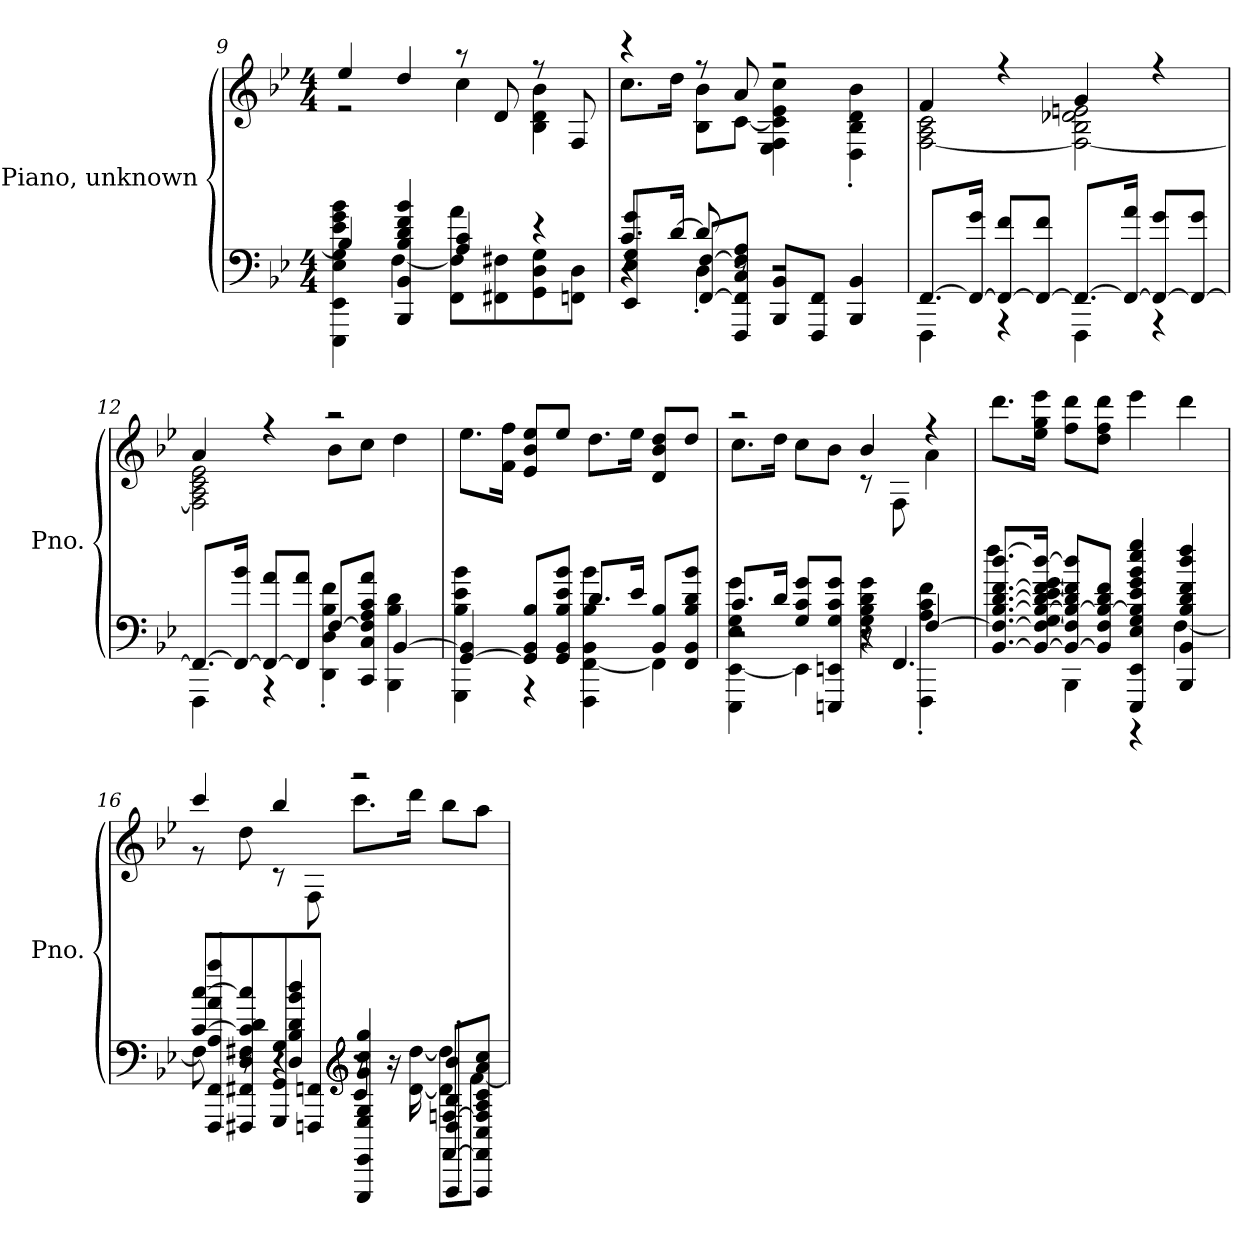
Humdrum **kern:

**kern	**kern
*part1	*part1
*staff2	*staff1
*I"Piano, unknown	*
*I'Pno.	*
*clefF4	*clefG2
*k[b-e-]	*k[b-e-]
*M4/4	*M4/4
=9	=9
*^	*^
4B-/]	4EEE-\ 4EE-\ 4E-\ 4G\ 4e-\ 4g\ 4b-\	4ee-/	2r
4BBB-/ 4BB-/ 4B-/ 4d/ 4f/ 4b-/	[4F\	4dd/	.
4A/ 4c/	8FF\ 8F\] 8a\L	8r	4cc\
.	8FF#X\ 8F#X\	8d/	.
4r	8GG\ 8D\ 8G\	8r	4B-\ 4d\ 4b-\
.	8FFn\ 8D\J	8F/	.
=10	=10	=10	=10
*	*^	*	*
8.c/L	4r	4EE-/ 4E-/ 4G/ 4g/	4r	8.cc\L
[16d/Jk	.	.	.	16dd\Jk
8d/]	4D'\	[8FF/ [8F/L	8r	8B-\ 8b-\L
8r	.	8FFF/ 8FF/] 8C/ 8F/] 8A/J	8a/	[8c\J
2r	2r	8BBB-/ 8BB-/L	2r	4E-\ 4F\ 4c\] 4e-\ 4cc\
.	.	8FFF/ 8FF/J	.	.
.	.	4BBB-/ 4BB-/	.	4D\' 4B-\' 4d\' 4b-\'
*	*v	*v	*	*
!!LO:LB:g=z	!!
=11	=11	=11	=11
[8.FF/L	4FFF\	4f/	[2F\ 2A\ 2c\
16FF/_ 16g/Jk	.	.	.
8FF/_ 8f/L	4r	4r	.
8FF/_ 8f/J	.	.	.
8.FF/L_	4FFF\	4g/	2F\_ 2B-\ 2d-X\ 2en\
16FF/_ 16a/Jk	.	.	.
8FF/_ 8g/L	4r	4r	.
8FF/_ 8g/J	.	.	.
=12	=12	=12	=12
8.FF/L_	4FFF\	4a/	2F\] 2A\ 2c\ 2e-\
16FF/_ 16b-/Jk	.	.	.
8FF/_ 8a/L	4r	4r	.
8FF/] 8a/J	.	.	.
[8F/L	4DD\' 4D\' 4B-\' 4f\'	2r	8b-\L
8CC/ 8C/ 8F/] 8A/ 8c/ 8a/J	.	.	8cc\J
[4BB-/	4BBB-\ 4B-\ 4d\	.	4dd\
*	*	*v	*v
=13	=13	=13
[4GG/ 4BB-/]	4GGG\ 4B-\ 4e-\ 4b-\	8.ee-\L
.	.	16f\ 16ff\Jk
8GG/] 8BB-/ 8B-/L	4r	8e-/ 8b-/ 8ee-/L
8GG/ 8BB-/ 8B-/ 8e-/ 8b-/J	.	8ee-/J
8.d/L	4FFF\ [4FF\ 4BB-\ 4B-\ 4b-\	8.dd\L
16e-/Jk	.	16ee-\Jk
8BB-/ 8B-/L	4FF\]	8d/ 8b-/ 8dd/L
8FF/ 8BB-/ 8B-/ 8d/ 8b-/J	.	8dd/J
!!LO:LB:g=z
=14	=14	=14
*	*^	*^
8.c/L	4EEE-\ [4EE-\ 4E-\ 4G\ 4g\	2r	2r	8.cc\L
16d/Jk	.	.	.	16dd\Jk
8G/ 8c/ 8g/L	4EE-\]	.	.	8cc\L
8EEEn/ 8EEn/ 8G/ 8c/ 8g/J	.	.	.	8b-\J
4r	4G\ 4B-\ 4d\ 4g\	8r	4b-/	8r
.	.	4.FF/	.	8F\
[4F/	4FFF\' 4A\' 4c\' 4f\'	.	4r	4a\
*	*v	*v	*	*
*	*	*v	*v
=15	=15	=15
[8.BB-/ 8.F/_ [8.B-/ [8.d/ [8.f/ [8.dd/L	4ff\	8.ddd\L
16BB-/_ 16F/_ 16G/ 16B-/_ 16d/_ 16e-/ 16f/_ 16g/ 16dd/_Jk	.	16ee-\ 16gg\ 16eee-\Jk
8BB-/_ 8F/] 8B-/_ 8d/] 8f/] 8dd/]L	4BBB-\	8ff\ 8ddd\L
8BB-/] 8F/ 8B-/_ 8d/ 8f/J	.	8dd\ 8ff\ 8ddd\J
4EEE-/ 4EE-/ 4E-/ 4G/ 4B-/] 4e-/ 4g/ 4b-/ 4ee-/ 4gg/	4r	4eee-\
4BBB-/ 4BB-/ 4B-/ 4d/ 4f/ 4dd/ 4ff/	[4F\	4ddd\
=16	=16	=16
*	*^	*^
[8c/ [8cc/L	8F\]	4FFF/' 4FF/' 4A/' 4a/' 4aa/'	4ccc/	8r
8FFF#X/ 8FF#X/ 8D/ 8F#X/ 8c/] 8d/ 8cc/]	8r	.	.	8dd\
8GGG/ 8GG/ 8G/	4r	4D/ 4B-/ 4d/ 4b-/ 4dd/	4bb-/	8r
8FFFn/ 8FFn/J	.	.	.	8F\
*clefG2	*	*	*	*
4c/	8r	4EEE-/ 4EE-/ 4E-/ 4G/ 4g/ 4cc/ 4gg/	2r	8.ccc\L
.	16r	.	.	.
.	[16d\ [16dd\	.	.	16ddd\Jk
[8FF/ [8Fn/L	8d\] 8dd\]L	4FFF/' 4D/' 4B-/' 4b-/'	.	8bb-\L
8FFF/ 8FF/] 8C/ 8F/] 8A/ 8c/ 8a/ 8cc/J	[8f\J	.	.	8aa\J
*v	*v	*v	*	*
*	*v	*v
=	=
*-	*-
